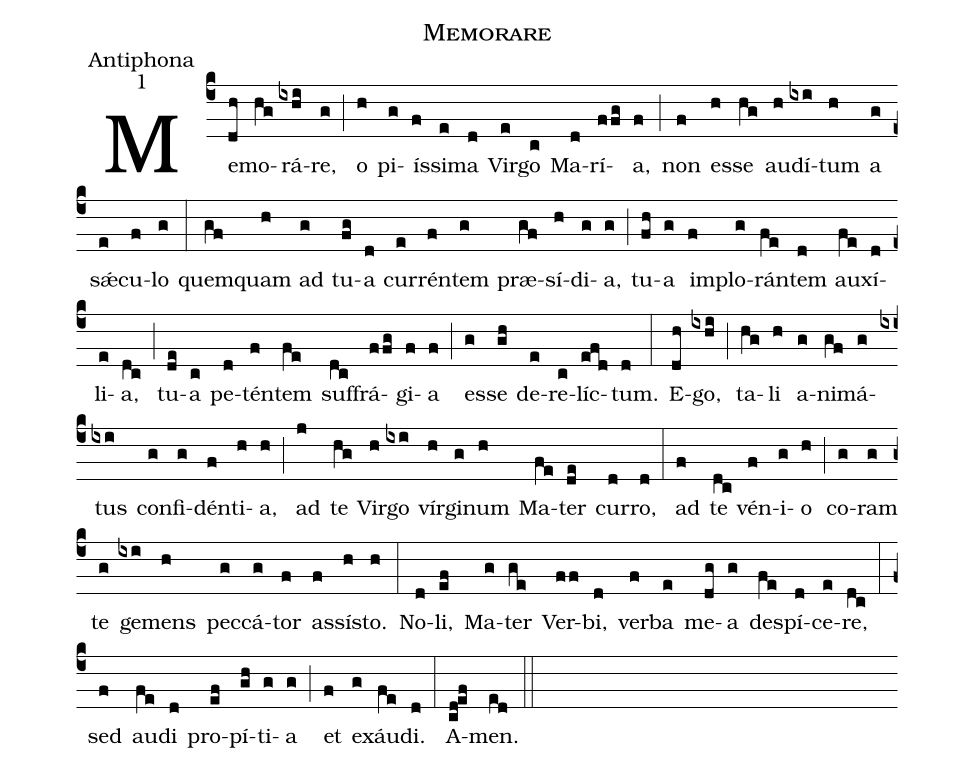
name:Memorare;
office-part:Antiphona;
mode:1;
%%
(c4)
Me(dh)mo(hg)rá(ixhi)re,(g) (;)  o(h) pi(g)ís(f)si(e)ma(d) Vir(e)go(c) Ma(d)rí(ffg)a,(f) (;) non(f) es(h)se(hg) au(h)dí(ixi)tum(h) a(g) s<sp>'æ</sp>(e)cu(f)lo(g) (:)
quem(gf)quam(h) ad(g) tu(fg)a(d) cu(e)rrén(f)tem(g) præ(gf)sí(h)di(g)a,(g) (;) tu(fh)a(g) im(f)plo(g)rán(fe)tem(d) au(fe)xí(d)li(e)a,(dc) (;) tu(de)a(c) pe(d)tén(f)tem(fe) suf(dc)frá(ffg)gi(f)a(f) (;) es(g)se(gh) de(e)re(c)líc(efd)tum.(d) (:)
E(dh)go,(ixhi) (;) ta(hg)li(h) a(g)ni(gf)má(g)tus(ixi) con(g)fi(g)dén(f)ti(h)a,(h) (;) ad(j) te(hg) Vir(h)go(ixi) vír(h)gi(g)num(h) Ma(fe)ter(de) cu(d)rro,(d) (:)
ad(f) te(dc) vén(f)i(g)o(h) (;) co(g)ram(g) te(g) ge(ixi)mens(h) pec(g)cá(g)tor(f) as(f)sí(h)sto.(h) (:)
No(d)li,(ef) Ma(g)ter(ge) Ver(ff)bi,(d) ver(f)ba(e) me(dg)a(g) de(fe)spí(d)ce(e)re,(dc) (:) sed(f) au(fe)di(d) pro(ef)pí(gh)ti(g)a(g) (;) et(f) ex(g)áu(fe)di.(d) (:)
A(cd!ef)men.(ed) (::)
